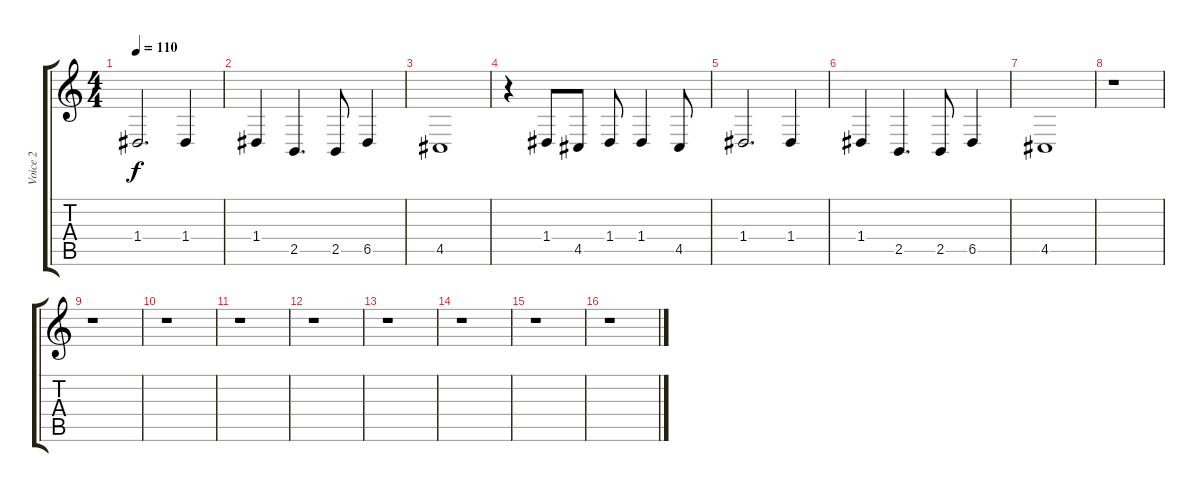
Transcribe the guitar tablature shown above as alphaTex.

\track ("Voice 2" "Voice 2") {instrument lead1square}
\staff {score tabs}
\tuning (E4 B3 G3 D3 A2 E2) {hide}
\ts (4 4)
\tempo 110
\clef g2
\ks c
1.4.2{d dy f} 1.4.4 |
1.4.4 2.5.4{d} 2.5.8 6.5.4 |
4.5.1 |
r.4 1.4.8 4.5.8 1.4.8 1.4.4 4.5.8 |
1.4.2{d} 1.4.4 |
1.4.4 2.5.4{d} 2.5.8 6.5.4 |
4.5.1 |
r.1 |
r.1 |
r.1 |
r.1 |
r.1 |
r.1 |
r.1 |
r.1 |
r.1
